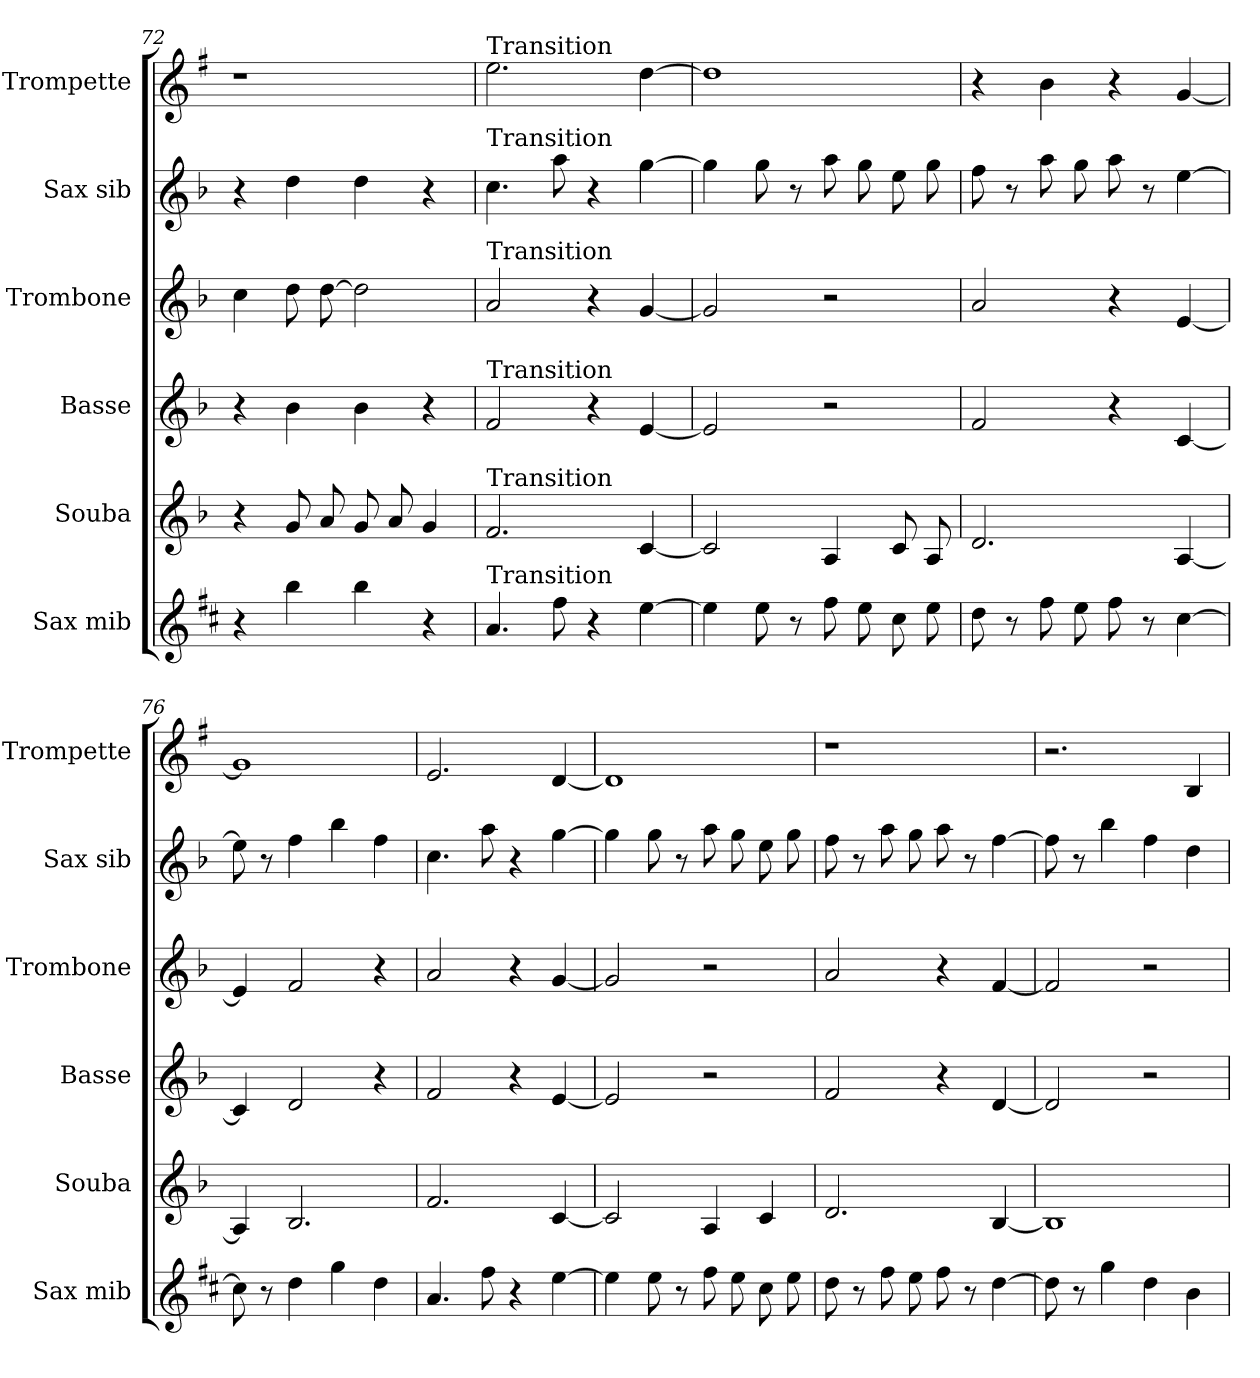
**kern	**kern	**kern	**kern	**kern	**kern
*part6	*part5	*part4	*part3	*part2	*part1
*staff6	*staff5	*staff4	*staff3	*staff2	*staff1
*I"Sax mib	*I"Souba	*I"Basse	*I"Trombone	*I"Sax sib	*I"Trompette
*I'Sax mib	*I'Souba	*I'Basse	*I'Trombone	*I'Sax sib	*I'Trompette
*clefG2	*clefG2	*clefG2	*clefG2	*clefG2	*clefG2
*ITrd5c9	*ITrd15c26	*ITrd8c14	*ITrd8c14	*ITrd8c14	*ITrd1c2
*k[b-]	*k[b-]	*k[b-]	*k[b-]	*k[b-]	*k[b-]
=72	=72	=72	=72	=72	=72
4r	4r	4r	4c	4r	1r
4dd	8GG	4B-	8d	4d	.
.	8AA	.	[8d	.	.
4dd	8GG	4B-	2d]	4d	.
.	8AA	.	.	.	.
4r	4GG	4r	.	4r	.
=73	=73	=73	=73	=73	=73
!	!	!	!	!	!LO:TX:t=Transition
!	!	!	!	!LO:TX:t=Transition	!
!	!	!	!LO:TX:t=Transition	!	!
!	!	!LO:TX:t=Transition	!	!	!
!	!LO:TX:t=Transition	!	!	!	!
!LO:TX:t=Transition	!	!	!	!	!
4.c	2.FF	2F	2A	4.c	2.dd
8a	.	.	.	8a	.
4r	.	4r	4r	4r	.
[4g	[4CC	[4E	[4G	[4g	[4cc
=74	=74	=74	=74	=74	=74
4g]	2CC]	2E]	2G]	4g]	1cc]
8g	.	.	.	8g	.
8r	.	.	.	8r	.
8a	4AAA	2r	2r	8a	.
8g	.	.	.	8g	.
8e	8CC	.	.	8e	.
8g	8AAA	.	.	8g	.
=75	=75	=75	=75	=75	=75
8f	2.DD	2F	2A	8f	4r
8r	.	.	.	8r	.
8a	.	.	.	8a	4a
8g	.	.	.	8g	.
8a	.	4r	4r	8a	4r
8r	.	.	.	8r	.
[4e	[4AAA	[4C	[4E	[4e	[4f
=76	=76	=76	=76	=76	=76
8e]	4AAA]	4C]	4E]	8e]	1f]
8r	.	.	.	8r	.
4f	2.BBB-	2D	2F	4f	.
4b-	.	.	.	4b-	.
4f	.	4r	4r	4f	.
=77	=77	=77	=77	=77	=77
4.c	2.FF	2F	2A	4.c	2.d
8a	.	.	.	8a	.
4r	.	4r	4r	4r	.
[4g	[4CC	[4E	[4G	[4g	[4c
=78	=78	=78	=78	=78	=78
4g]	2CC]	2E]	2G]	4g]	1c]
8g	.	.	.	8g	.
8r	.	.	.	8r	.
8a	4AAA	2r	2r	8a	.
8g	.	.	.	8g	.
8e	4CC	.	.	8e	.
8g	.	.	.	8g	.
=79	=79	=79	=79	=79	=79
8f	2.DD	2F	2A	8f	1r
8r	.	.	.	8r	.
8a	.	.	.	8a	.
8g	.	.	.	8g	.
8a	.	4r	4r	8a	.
8r	.	.	.	8r	.
[4f	[4BBB-	[4D	[4F	[4f	.
=80	=80	=80	=80	=80	=80
8f]	1BBB-]	2D]	2F]	8f]	2.r
8r	.	.	.	8r	.
4b-	.	.	.	4b-	.
4f	.	2r	2r	4f	.
4d	.	.	.	4d	4A
=	=	=	=	=	=
*-	*-	*-	*-	*-	*-
